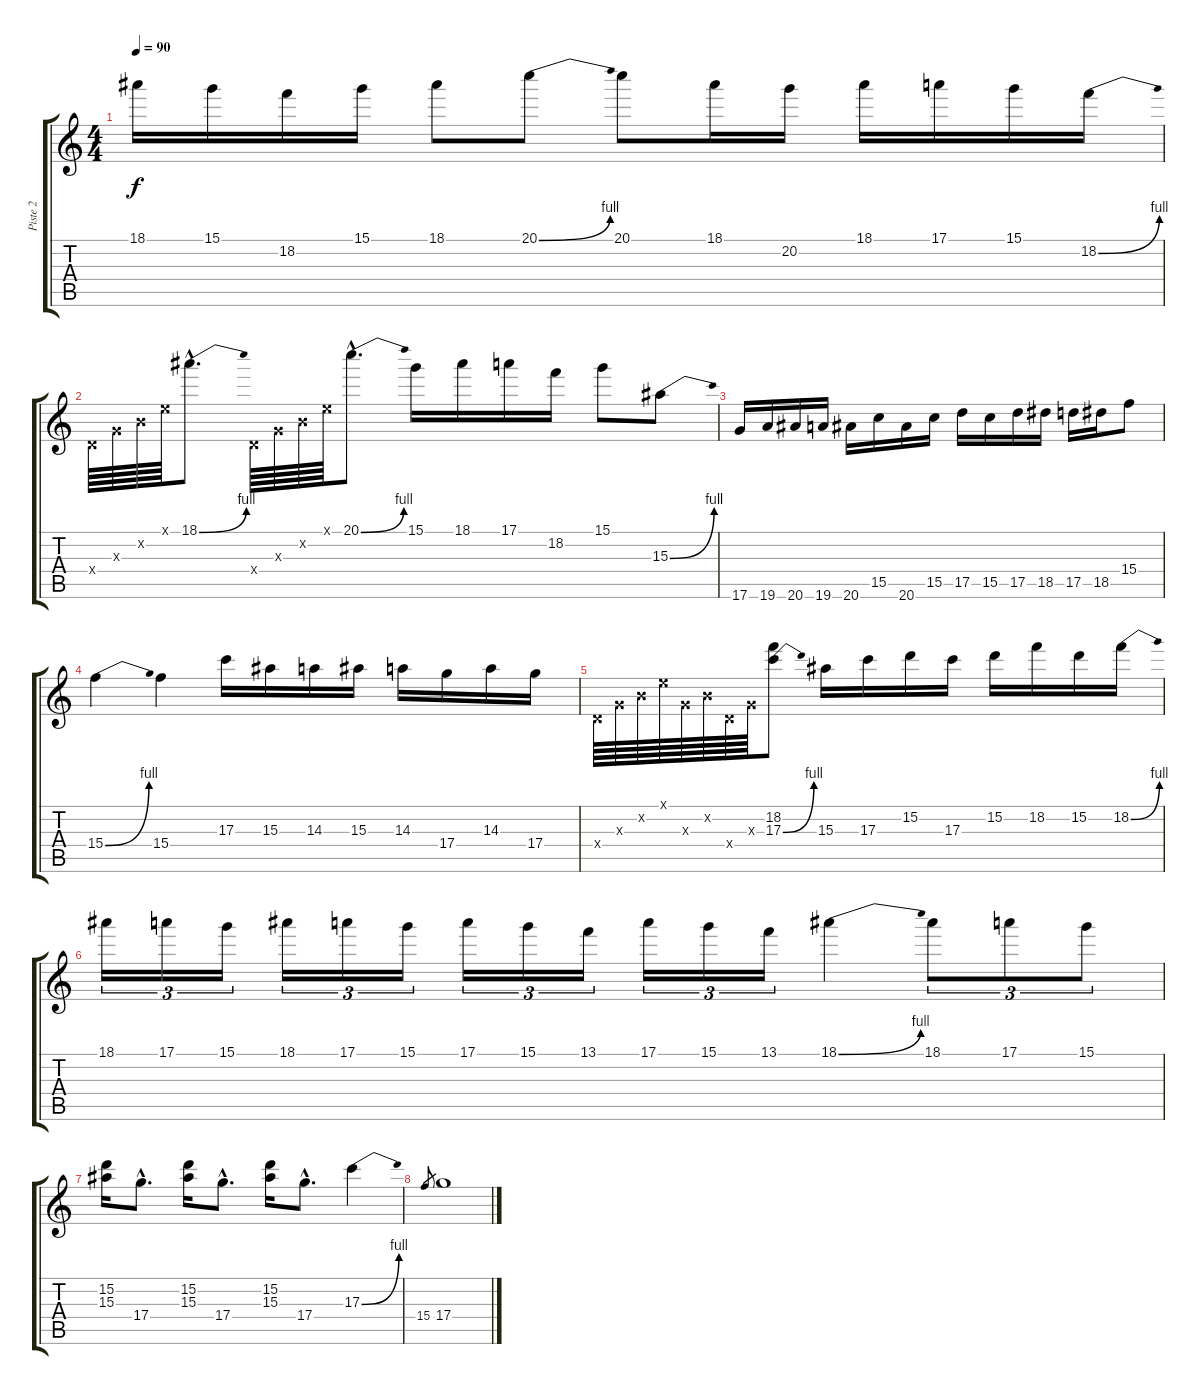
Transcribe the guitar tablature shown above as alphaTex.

\track ("Piste 2" "Piste 2") {instrument overdrivenguitar}
\staff {score tabs}
\tuning (E4 B3 G3 D3 A2 D2) {hide}
\ts (4 4)
\tempo 90
\clef g2
\ks c
18.1.16{dy f} 15.1.16 18.2.16 15.1.16 18.1.8 20.1{be (bend 0 0 60 4)}.8 20.1.8 18.1.16 20.2.16 18.1.16 17.1.16 15.1.16 18.2{be (bend 0 0 60 4)}.16 |
0.4{x}.64 0.3{x}.64 0.2{x}.64 0.1{x}.64 18.1{be (bend 0 0 60 4) hac}.8{d} 0.4{x}.64 0.3{x}.64 0.2{x}.64 0.1{x}.64 20.1{be (bend 0 0 60 4) hac}.8{d} 15.1.16 18.1.16 17.1.16 18.2.16 15.1.8 15.3{be (bend 0 0 60 4)}.8 |
17.6.16 19.6.16 20.6.16 19.6.16 20.6.16 15.5.16 20.6.16 15.5.16 17.5.16 15.5.16 17.5.16 18.5.16 17.5.16 18.5.16 15.4.8 |
15.4{be (bend 0 0 60 4)}.4 15.4.4 17.3.16 15.3.16 14.3.16 15.3.16 14.3.16 17.4.16 14.3.16 17.4.16 |
0.4{x}.64 0.3{x}.64 0.2{x}.64 0.1{x}.64 0.3{x}.64 0.2{x}.64 0.4{x}.64 0.3{x}.64 (18.2 17.3{be (bend 0 0 60 4)}).8 15.3.16 17.3.16 15.2.16 17.3.16 15.2.16 18.2.16 15.2.16 18.2{be (bend 0 0 60 4)}.16 |
18.1.16{tu (3 2)} 17.1.16{tu (3 2)} 15.1.16{tu (3 2)} 18.1.16{tu (3 2)} 17.1.16{tu (3 2)} 15.1.16{tu (3 2)} 17.1.16{tu (3 2)} 15.1.16{tu (3 2)} 13.1.16{tu (3 2)} 17.1.16{tu (3 2)} 15.1.16{tu (3 2)} 13.1.16{tu (3 2)} 18.1{be (bend 0 0 60 4)}.4 18.1.8{tu (3 2)} 17.1.8{tu (3 2)} 15.1.8{tu (3 2)} |
(15.2 15.3).16 17.4{hac}.8{d} (15.2 15.3).16 17.4{hac}.8{d} (15.2 15.3).16 17.4{hac}.8{d} 17.3{be (bend 0 0 60 4)}.4 |
15.4.8{gr} 17.4.1
